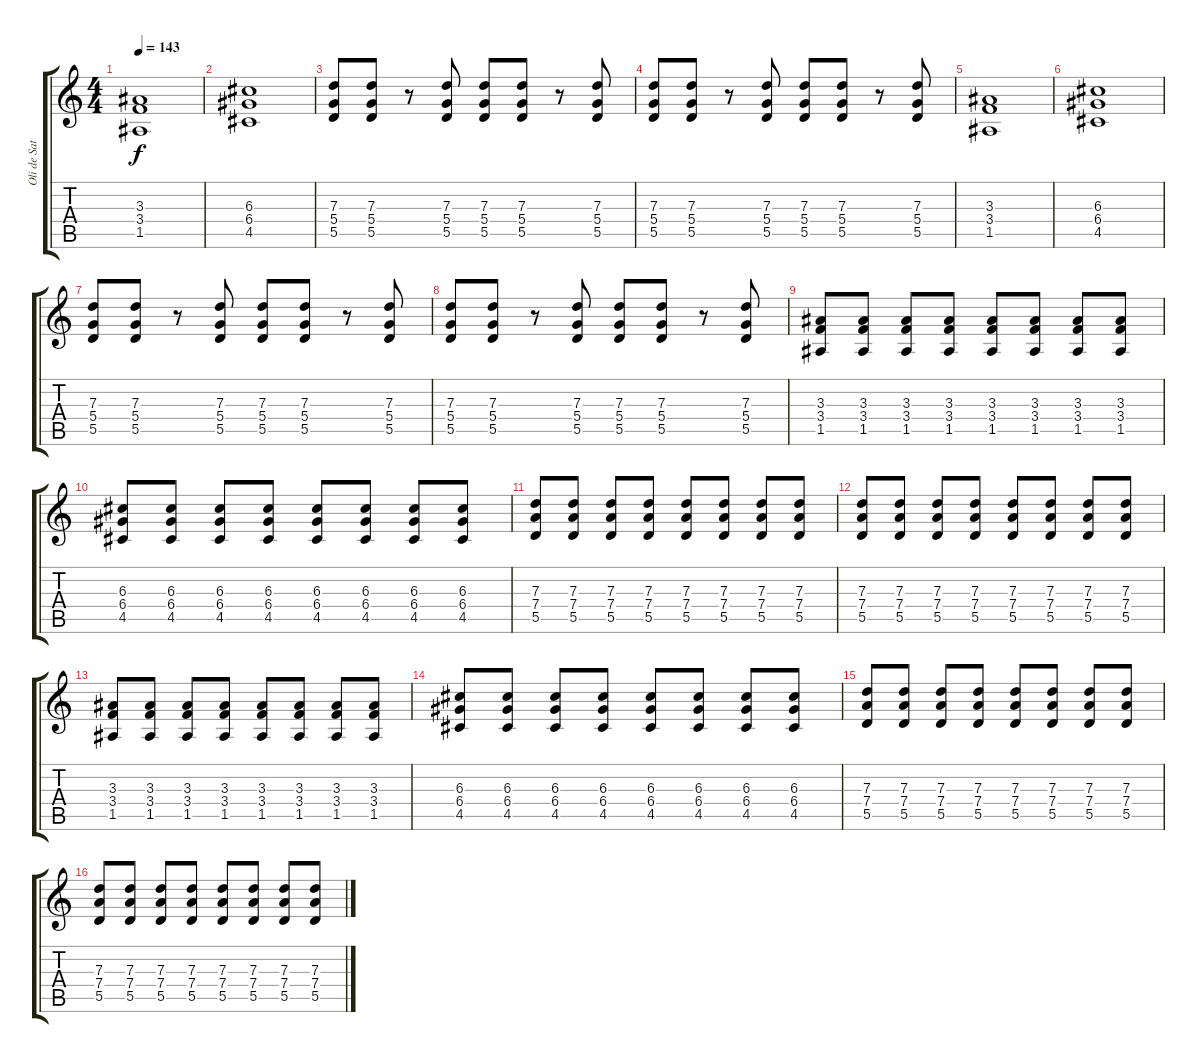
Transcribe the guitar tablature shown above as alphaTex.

\track ("Oli de Sat" "Oli de Sat") {instrument distortionguitar}
\staff {score tabs}
\tuning (E4 B3 G3 D3 A2 E2) {hide}
\ts (4 4)
\tempo 143
\clef g2
\ks c
(3.3 3.4 1.5).1{dy f} |
(6.3 6.4 4.5).1 |
(7.3 5.4 5.5).8 (7.3 5.4 5.5).8 r.8 (7.3 5.4 5.5).8 (7.3 5.4 5.5).8 (7.3 5.4 5.5).8 r.8 (7.3 5.4 5.5).8 |
(7.3 5.4 5.5).8 (7.3 5.4 5.5).8 r.8 (7.3 5.4 5.5).8 (7.3 5.4 5.5).8 (7.3 5.4 5.5).8 r.8 (7.3 5.4 5.5).8 |
(3.3 3.4 1.5).1 |
(6.3 6.4 4.5).1 |
(7.3 5.4 5.5).8 (7.3 5.4 5.5).8 r.8 (7.3 5.4 5.5).8 (7.3 5.4 5.5).8 (7.3 5.4 5.5).8 r.8 (7.3 5.4 5.5).8 |
(7.3 5.4 5.5).8 (7.3 5.4 5.5).8 r.8 (7.3 5.4 5.5).8 (7.3 5.4 5.5).8 (7.3 5.4 5.5).8 r.8 (7.3 5.4 5.5).8 |
(3.3 3.4 1.5).8 (3.3 3.4 1.5).8 (3.3 3.4 1.5).8 (3.3 3.4 1.5).8 (3.3 3.4 1.5).8 (3.3 3.4 1.5).8 (3.3 3.4 1.5).8 (3.3 3.4 1.5).8 |
(6.3 6.4 4.5).8 (6.3 6.4 4.5).8 (6.3 6.4 4.5).8 (6.3 6.4 4.5).8 (6.3 6.4 4.5).8 (6.3 6.4 4.5).8 (6.3 6.4 4.5).8 (6.3 6.4 4.5).8 |
(7.3 7.4 5.5).8 (7.3 7.4 5.5).8 (7.3 7.4 5.5).8 (7.3 7.4 5.5).8 (7.3 7.4 5.5).8 (7.3 7.4 5.5).8 (7.3 7.4 5.5).8 (7.3 7.4 5.5).8 |
(7.3 7.4 5.5).8 (7.3 7.4 5.5).8 (7.3 7.4 5.5).8 (7.3 7.4 5.5).8 (7.3 7.4 5.5).8 (7.3 7.4 5.5).8 (7.3 7.4 5.5).8 (7.3 7.4 5.5).8 |
(3.3 3.4 1.5).8 (3.3 3.4 1.5).8 (3.3 3.4 1.5).8 (3.3 3.4 1.5).8 (3.3 3.4 1.5).8 (3.3 3.4 1.5).8 (3.3 3.4 1.5).8 (3.3 3.4 1.5).8 |
(6.3 6.4 4.5).8 (6.3 6.4 4.5).8 (6.3 6.4 4.5).8 (6.3 6.4 4.5).8 (6.3 6.4 4.5).8 (6.3 6.4 4.5).8 (6.3 6.4 4.5).8 (6.3 6.4 4.5).8 |
(7.3 7.4 5.5).8 (7.3 7.4 5.5).8 (7.3 7.4 5.5).8 (7.3 7.4 5.5).8 (7.3 7.4 5.5).8 (7.3 7.4 5.5).8 (7.3 7.4 5.5).8 (7.3 7.4 5.5).8 |
(7.3 7.4 5.5).8 (7.3 7.4 5.5).8 (7.3 7.4 5.5).8 (7.3 7.4 5.5).8 (7.3 7.4 5.5).8 (7.3 7.4 5.5).8 (7.3 7.4 5.5).8 (7.3 7.4 5.5).8
